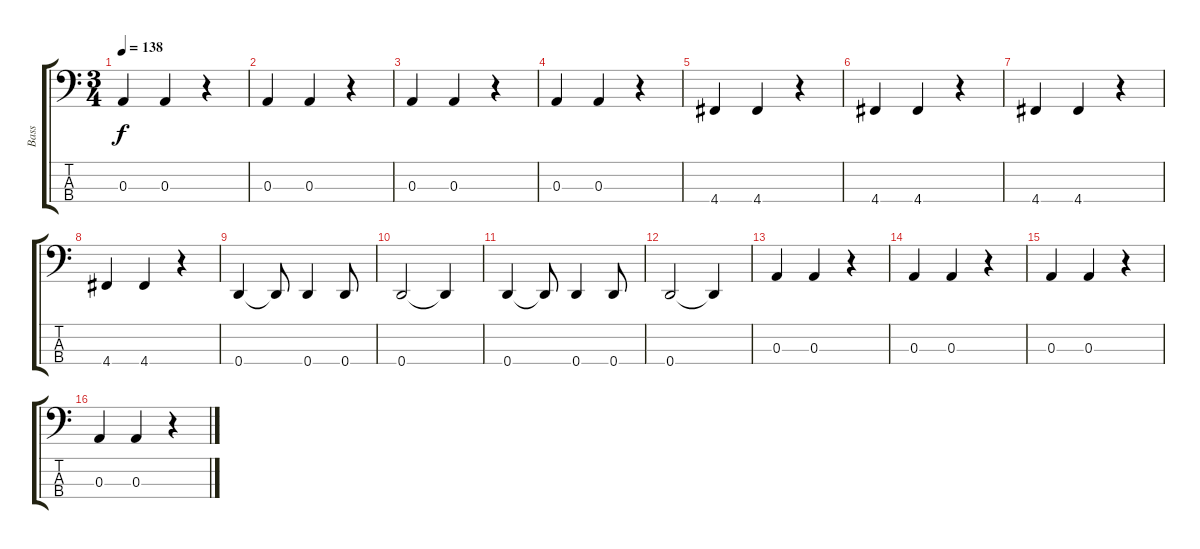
\track ("Bass" "Bass") {instrument electricbassfinger}
\staff {score tabs}
\tuning (G2 D2 A1 D1) {hide}
\ts (3 4)
\tempo 138
\clef f4
\ks c
0.3.4{dy f} 0.3.4 r.4 |
0.3.4 0.3.4 r.4 |
0.3.4 0.3.4 r.4 |
0.3.4 0.3.4 r.4 |
4.4.4 4.4.4 r.4 |
4.4.4 4.4.4 r.4 |
4.4.4 4.4.4 r.4 |
4.4.4 4.4.4 r.4 |
0.4.4 0.4{t}.8 0.4.4 0.4.8 |
0.4.2 0.4{t}.4 |
0.4.4 0.4{t}.8 0.4.4 0.4.8 |
0.4.2 0.4{t}.4 |
0.3.4 0.3.4 r.4 |
0.3.4 0.3.4 r.4 |
0.3.4 0.3.4 r.4 |
0.3.4 0.3.4 r.4
